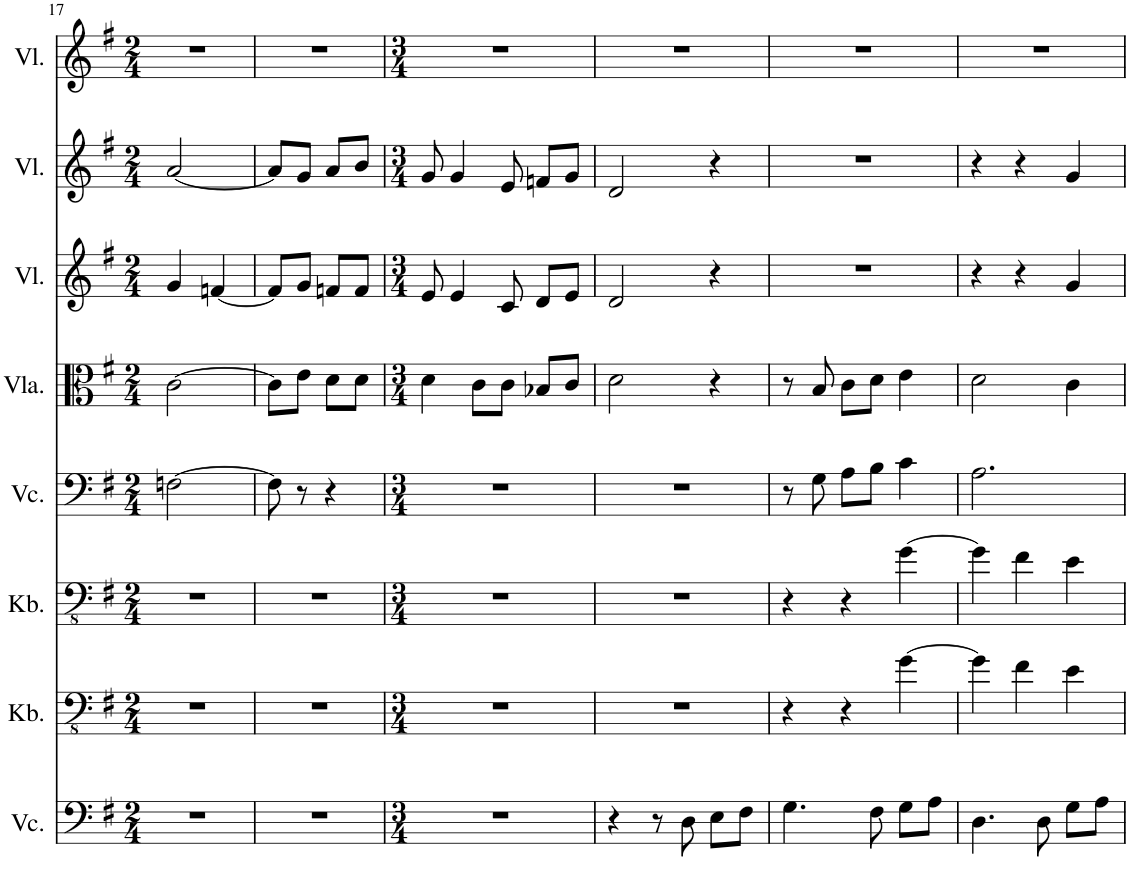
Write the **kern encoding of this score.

**kern	**kern	**kern	**kern	**kern	**kern	**kern	**kern
*part8	*part7	*part6	*part5	*part4	*part3	*part2	*part1
*staff8	*staff7	*staff6	*staff5	*staff4	*staff3	*staff2	*staff1
*I"Violoncello, Bariton solo	*I"Kontrabass, Bass 2	*I"Kontrabass, Bass 1	*I"Violoncello, Tenor	*I"Bratsche, Alt	*I"Violine, Sopran 2	*I"Violine, Sopran 1	*I"Violine, Sopran solo
*I'Vc.	*I'Kb.	*I'Kb.	*I'Vc.	*	*I'Vl.	*I'Vl.	*I'Vl.
!!LO:PB:g=z
*clefF4	*clefFv4	*clefFv4	*clefF4	*clefC3	*clefG2	*clefG2	*clefG2
*	*Trd7c12	*Trd7c12	*	*	*	*	*
*k[f#]	*k[f#]	*k[f#]	*k[f#]	*k[f#]	*k[f#]	*k[f#]	*k[f#]
*M2/4	*M2/4	*M2/4	*M2/4	*M2/4	*M2/4	*M2/4	*M2/4
=17	=17	=17	=17	=17	=17	=17	=17
2r	2r	2r	[2Fn\	[2c\	4g/	[2a/	2r
.	.	.	.	.	[4fn/	.	.
=18	=18	=18	=18	=18	=18	=18	=18
2r	2r	2r	8F\]	8c\L]	8f/L]	8a/L]	2r
.	.	.	8r	8e\J	8g/J	8g/J	.
.	.	.	4r	8d\L	8fn/L	8a/L	.
.	.	.	.	8d\J	8f/J	8b/J	.
=19	=19	=19	=19	=19	=19	=19	=19
*M3/4	*M3/4	*M3/4	*M3/4	*M3/4	*M3/4	*M3/4	*M3/4
2.r	2.r	2.r	2.r	4d\	8e/	8g/	2.r
.	.	.	.	.	4e/	4g/	.
.	.	.	.	8c\L	.	.	.
.	.	.	.	8c\J	8c/	8e/	.
.	.	.	.	8B-X/L	8d/L	8fn/L	.
.	.	.	.	8c/J	8e/J	8g/J	.
=20	=20	=20	=20	=20	=20	=20	=20
4r	2.r	2.r	2.r	2d\	2d/	2d/	2.r
8r	.	.	.	.	.	.	.
8D\	.	.	.	.	.	.	.
8E\L	.	.	.	4r	4r	4r	.
8F#\J	.	.	.	.	.	.	.
=21	=21	=21	=21	=21	=21	=21	=21
4.G\	4r	4r	8r	8r	2.r	2.r	2.r
.	.	.	8G\	8B/	.	.	.
.	4r	4r	8A\L	8c\L	.	.	.
8F#\	.	.	8B\J	8d\J	.	.	.
8G\L	[4G\	[4G\	4c\	4e\	.	.	.
8A\J	.	.	.	.	.	.	.
=22	=22	=22	=22	=22	=22	=22	=22
4.D\	4G\]	4G\]	2.A\	2d\	4r	4r	2.r
.	4F#\	4F#\	.	.	4r	4r	.
8D\	.	.	.	.	.	.	.
8G\L	4E\	4E\	.	4c\	4g/	4g/	.
8A\J	.	.	.	.	.	.	.
=	=	=	=	=	=	=	=
*-	*-	*-	*-	*-	*-	*-	*-
